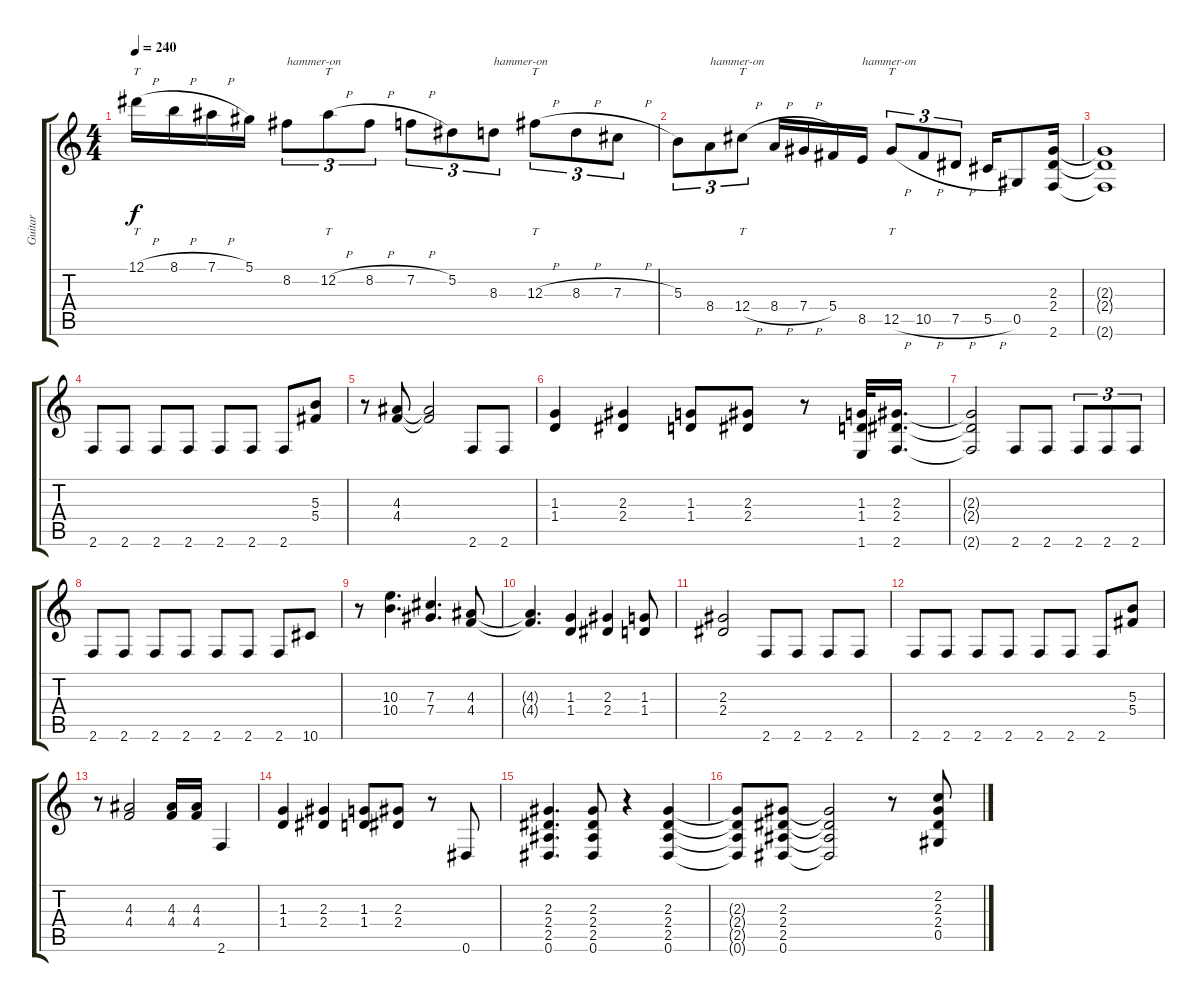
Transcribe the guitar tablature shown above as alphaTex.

\track ("Guitar" "Guitar") {instrument distortionguitar}
\staff {score tabs}
\tuning (Eb4 Bb3 Gb3 Db3 Ab2 Eb2) {hide}
\ts (4 4)
\tempo 240
\clef g2
\ks c
12.1{h}.16{tt dy f} 8.1{h}.16 7.1{h}.16 5.1.16 8.2.8{tu (3 2) txt "hammer-on"} 12.2{h}.8{tt tu (3 2)} 8.2{h}.8{tu (3 2)} 7.2{h}.8{tu (3 2)} 5.2.8{tu (3 2)} 8.3.8{tu (3 2) txt "hammer-on"} 12.3{h}.8{tt tu (3 2)} 8.3{h}.8{tu (3 2)} 7.3{h}.8{tu (3 2)} |
5.3.8{tu (3 2)} 8.4.8{tu (3 2) txt "hammer-on"} 12.4{h}.8{tt tu (3 2)} 8.4{h}.16 7.4{h}.16 5.4.16 8.5.16{txt "hammer-on"} 12.5{h}.8{tt tu (3 2)} 10.5{h}.8{tu (3 2)} 7.5{h}.8{tu (3 2)} 5.5{h}.16 0.5.8 (2.3 2.4 2.6).16 |
(2.3{t} 2.4{t} 2.6{t}).1 |
2.6.8 2.6.8 2.6.8 2.6.8 2.6.8 2.6.8 2.6.8 (5.3 5.4).8 |
r.8 (4.3 4.4).8 (4.3{t} 4.4{t}).2 2.6.8 2.6.8 |
(1.3 1.4).4 (2.3 2.4).4 (1.3 1.4).8 (2.3 2.4).8 r.8 (1.3 1.4 1.6).32 (2.3 2.4 2.6).16{d} |
(2.3{t} 2.4{t} 2.6{t}).2 2.6.8 2.6.8 2.6.8{tu (3 2)} 2.6.8{tu (3 2)} 2.6.8{tu (3 2)} |
2.6.8 2.6.8 2.6.8 2.6.8 2.6.8 2.6.8 2.6.8 10.6.8 |
r.8 (10.3 10.4).4{d} (7.3 7.4).4{d} (4.3 4.4).8 |
(4.3{t} 4.4{t}).4{d} (1.3 1.4).4 (2.3 2.4).4 (1.3 1.4).8 |
(2.3 2.4).2 2.6.8 2.6.8 2.6.8 2.6.8 |
2.6.8 2.6.8 2.6.8 2.6.8 2.6.8 2.6.8 2.6.8 (5.3 5.4).8 |
r.8 (4.3 4.4).2 (4.3 4.4).16 (4.3 4.4).16 2.6.4 |
(1.3 1.4).4 (2.3 2.4).4 (1.3 1.4).8 (2.3 2.4).8 r.8 0.6.8 |
(2.3 2.4 2.5 0.6).4{d} (2.3 2.4 2.5 0.6).8 r.4 (2.3 2.4 2.5 0.6).4 |
(2.3{t} 2.4{t} 2.5{t} 0.6{t}).8 (2.3 2.4 2.5 0.6).8 (2.3{t} 2.4{t} 2.5{t} 0.6{t}).2 r.8 (2.2 2.3 2.4 0.5).8
